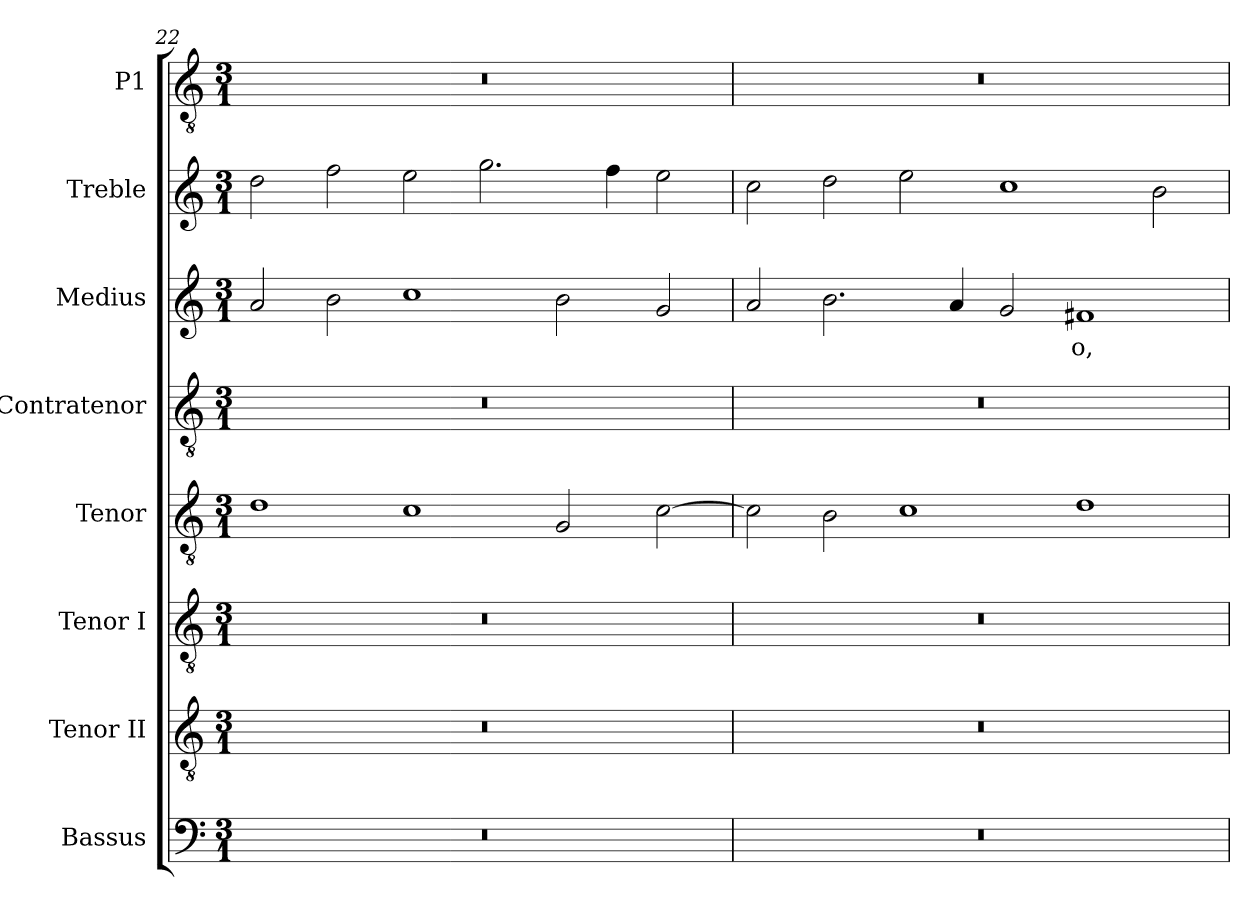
**kern	**kern	**kern	**kern	**kern	**kern	**text	**kern	**kern
*part8	*part7	*part6	*part5	*part4	*part3	*part3	*part2	*part1
*staff8	*staff7	*staff6	*staff5	*staff4	*staff3	*staff3	*staff2	*staff1
*I"Bassus	*I"Tenor II	*I"Tenor I	*I"Tenor	*I"Contratenor	*I"Medius	*	*I"Treble	*I"P1
*I'B.	*I'T II.	*I'T I.	*I'T.	*I'Ct.	*I'M.	*	*I'Tr.	*
*clefF4	*clefGv2	*clefGv2	*clefGv2	*clefGv2	*clefG2	*	*clefG2	*clefGv2
*	*ITrd7c12	*ITrd7c12	*ITrd7c12	*ITrd7c12	*	*	*	*ITrd7c12
*k[]	*k[]	*k[]	*k[]	*k[]	*k[]	*	*k[]	*k[]
*C:	*C:	*C:	*C:	*C:	*C:	*	*C:	*C:
*M3/1	*M3/1	*M3/1	*M3/1	*M3/1	*M3/1	*	*M3/1	*M3/1
=22	=22	=22	=22	=22	=22	=22	=22	=22
!LO:N:vis=1	!LO:N:vis=1	!LO:N:vis=1	!	!LO:N:vis=1	!	!	!	!LO:N:vis=1
0.r	0.r	0.r	1Di	0.r	2ai/	.	2ddi\	0.r
.	.	.	.	.	2bi\	.	2ffi\	.
.	.	.	1Ci	.	1cci	.	2eei\	.
.	.	.	.	.	.	.	2.ggi\	.
.	.	.	2GGi/	.	2bi\	.	.	.
.	.	.	.	.	.	.	4ffi\	.
.	.	.	[>2Ci\	.	2gi/	.	2eei\	.
!!LO:PB:g=z
=23`	=23`	=23`	=23`	=23`	=23`	=23`	=23`	=23`
!LO:N:vis=1	!LO:N:vis=1	!LO:N:vis=1	!	!LO:N:vis=1	!	!	!	!LO:N:vis=1
0.r	0.r	0.r	2Ci\]	0.r	2ai/	.	2cci\	0.r
.	.	.	2BBi\	.	2.bi\	.	2ddi\	.
.	.	.	1Ci	.	.	.	2eei\	.
.	.	.	.	.	4ai/	.	.	.
.	.	.	.	.	2gi/	.	1cci	.
!	!	!	!	!	!	!LO:LY:b:color=#000000	!	!
.	.	.	1Di	.	1f#Xi	-o,	.	.
.	.	.	.	.	.	.	2bi\	.
=`	=`	=`	=`	=`	=`	=`	=`	=`
*-	*-	*-	*-	*-	*-	*-	*-	*-
